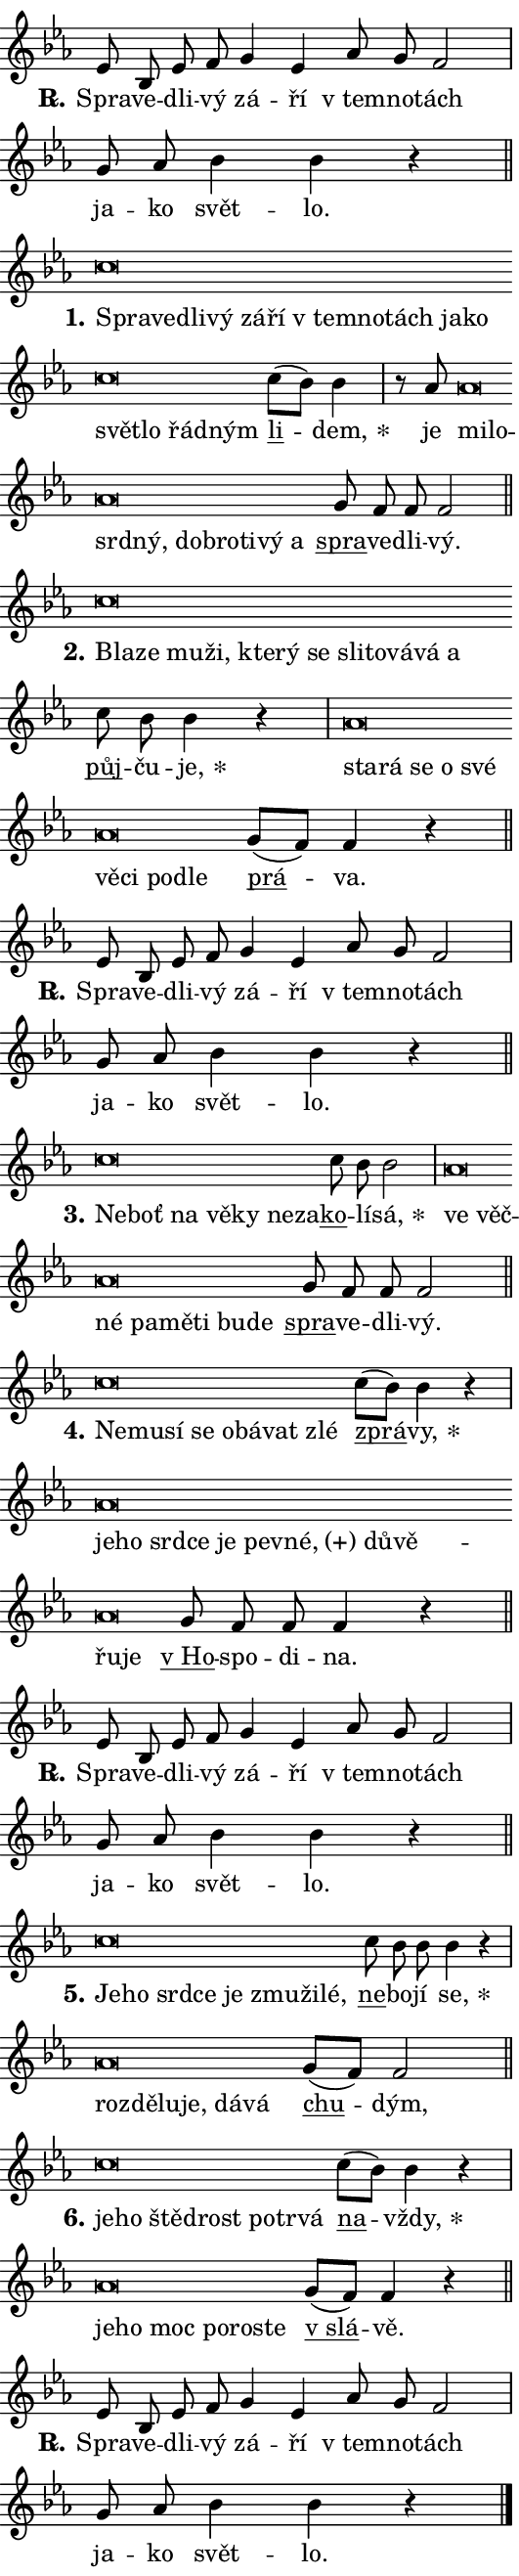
\version "2.24.0"
\header { tagline = "" }
\paper {
  indent = 0\cm
  top-margin = 0\cm
  right-margin = 0.13\cm % to fit lyric hyphens
  bottom-margin = 0\cm
  left-margin = 0\cm
  paper-width = 9\cm
  page-breaking = #ly:one-page-breaking
  system-system-spacing.basic-distance = #11
  score-system-spacing.basic-distance = #11
  ragged-last = ##f
}


%% Author: Thomas Morley
%% https://lists.gnu.org/archive/html/lilypond-user/2020-05/msg00002.html
#(define (line-position grob)
"Returns position of @var[grob} in current system:
   @code{'start}, if at first time-step
   @code{'end}, if at last time-step
   @code{'middle} otherwise
"
  (let* ((col (ly:item-get-column grob))
         (ln (ly:grob-object col 'left-neighbor))
         (rn (ly:grob-object col 'right-neighbor))
         (col-to-check-left (if (ly:grob? ln) ln col))
         (col-to-check-right (if (ly:grob? rn) rn col))
         (break-dir-left
           (and
             (ly:grob-property col-to-check-left 'non-musical #f)
             (ly:item-break-dir col-to-check-left)))
         (break-dir-right
           (and
             (ly:grob-property col-to-check-right 'non-musical #f)
             (ly:item-break-dir col-to-check-right))))
        (cond ((eqv? 1 break-dir-left) 'start)
              ((eqv? -1 break-dir-right) 'end)
              (else 'middle))))

#(define (tranparent-at-line-position vctor)
  (lambda (grob)
  "Relying on @code{line-position} select the relevant enry from @var{vctor}.
Used to determine transparency,"
    (case (line-position grob)
      ((end) (not (vector-ref vctor 0)))
      ((middle) (not (vector-ref vctor 1)))
      ((start) (not (vector-ref vctor 2))))))

noteHeadBreakVisibility =
#(define-music-function (break-visibility)(vector?)
"Makes @code{NoteHead}s transparent relying on @var{break-visibility}"
#{
  \override NoteHead.transparent =
    #(tranparent-at-line-position break-visibility)
#})

#(define delete-ledgers-for-transparent-note-heads
  (lambda (grob)
    "Reads whether a @code{NoteHead} is transparent.
If so this @code{NoteHead} is removed from @code{'note-heads} from
@var{grob}, which is supposed to be @code{LedgerLineSpanner}.
As a result ledgers are not printed for this @code{NoteHead}"
    (let* ((nhds-array (ly:grob-object grob 'note-heads))
           (nhds-list
             (if (ly:grob-array? nhds-array)
                 (ly:grob-array->list nhds-array)
                 '()))
           ;; Relies on the transparent-property being done before
           ;; Staff.LedgerLineSpanner.after-line-breaking is executed.
           ;; This is fragile ...
           (to-keep
             (remove
               (lambda (nhd)
                 (ly:grob-property nhd 'transparent #f))
               nhds-list)))
      ;; TODO find a better method to iterate over grob-arrays, similiar
      ;; to filter/remove etc for lists
      ;; For now rebuilt from scratch
      (set! (ly:grob-object grob 'note-heads)  '())
      (for-each
        (lambda (nhd)
          (ly:pointer-group-interface::add-grob grob 'note-heads nhd))
        to-keep))))

squashNotes = {
  \override NoteHead.X-extent = #'(-0.2 . 0.2)
  \override NoteHead.Y-extent = #'(-0.75 . 0)
  \override NoteHead.stencil =
    #(lambda (grob)
       (let ((pos (ly:grob-property grob 'staff-position)))
         (begin
           (if (< pos -7) (display "ERROR: Lower brevis then expected\n") (display ""))
           (if (<= pos -6) ly:text-interface::print ly:note-head::print))))
}
unSquashNotes = {
  \revert NoteHead.X-extent
  \revert NoteHead.Y-extent
  \revert NoteHead.stencil
}

hideNotes = \noteHeadBreakVisibility #begin-of-line-visible
unHideNotes = \noteHeadBreakVisibility #all-visible

% work-around for resetting accidentals
% https://lilypond.org/doc/v2.23/Documentation/notation/displaying-rhythms#unmetered-music
cadenzaMeasure = {
  \cadenzaOff
  \partial 1024 s1024
  \cadenzaOn
}

#(define-markup-command (accent layout props text) (markup?)
  "Underline accented syllable"
  (interpret-markup layout props
    #{\markup \override #'(offset . 4.3) \underline { #text }#}))

responsum = \markup \concat {
  "R" \hspace #-1.05 \path #0.1 #'((moveto 0 0.07) (lineto 0.9 0.8)) \hspace #0.05 "."
}

spaceSize = #0.6828661417322834 % exact space size for TeX Gyre Schola

\layout {
  \context {
    \Staff
    \remove "Time_signature_engraver"
    \override LedgerLineSpanner.after-line-breaking = #delete-ledgers-for-transparent-note-heads
  }
  \context {
    \Lyrics {
      \override LyricSpace.minimum-distance = \spaceSize
      \override LyricText.font-name = #"TeX Gyre Schola"
      \override LyricText.font-size = 1
      \override StanzaNumber.font-name = #"TeX Gyre Schola Bold"
      \override StanzaNumber.font-size = 1
    }
  }
  \context {
    \Score 
    \override NoteHead.text =
      #(lambda (grob) 
        (let ((pos (ly:grob-property grob 'staff-position)))
          #{\markup {
            \combine
              \halign #-0.55 \raise #(if (= pos -6) 0 0.5) \override #'(thickness . 2) \draw-line #'(3.2 . 0)
              \musicglyph "noteheads.sM1"
          }#}))
  }
}

% magnetic-lyrics.ily
%
%   written by
%     Jean Abou Samra <jean@abou-samra.fr>
%     Werner Lemberg <wl@gnu.org>
%
%   adapted by
%     Jiri Hon <jiri.hon@gmail.com>
%
% Version 2022-Apr-15

% https://www.mail-archive.com/lilypond-user@gnu.org/msg149350.html

#(define (Left_hyphen_pointer_engraver context)
   "Collect syllable-hyphen-syllable occurrences in lyrics and store
them in properties.  This engraver only looks to the left.  For
example, if the lyrics input is @code{foo -- bar}, it does the
following.

@itemize @bullet
@item
Set the @code{text} property of the @code{LyricHyphen} grob between
@q{foo} and @q{bar} to @code{foo}.

@item
Set the @code{left-hyphen} property of the @code{LyricText} grob with
text @q{foo} to the @code{LyricHyphen} grob between @q{foo} and
@q{bar}.
@end itemize

Use this auxiliary engraver in combination with the
@code{lyric-@/text::@/apply-@/magnetic-@/offset!} hook."
   (let ((hyphen #f)
         (text #f))
     (make-engraver
      (acknowledgers
       ((lyric-syllable-interface engraver grob source-engraver)
        (set! text grob)))
      (end-acknowledgers
       ((lyric-hyphen-interface engraver grob source-engraver)
        ;(when (not (grob::has-interface grob 'lyric-space-interface))
          (set! hyphen grob)));)
      ((stop-translation-timestep engraver)
       (when (and text hyphen)
         (ly:grob-set-object! text 'left-hyphen hyphen))
       (set! text #f)
       (set! hyphen #f)))))

#(define (lyric-text::apply-magnetic-offset! grob)
   "If the space between two syllables is less than the value in
property @code{LyricText@/.details@/.squash-threshold}, move the right
syllable to the left so that it gets concatenated with the left
syllable.

Use this function as a hook for
@code{LyricText@/.after-@/line-@/breaking} if the
@code{Left_@/hyphen_@/pointer_@/engraver} is active."
   (let ((hyphen (ly:grob-object grob 'left-hyphen #f)))
     (when hyphen
       (let ((left-text (ly:spanner-bound hyphen LEFT)))
         (when (grob::has-interface left-text 'lyric-syllable-interface)
           (let* ((common (ly:grob-common-refpoint grob left-text X))
                  (this-x-ext (ly:grob-extent grob common X))
                  (left-x-ext
                   (begin
                     ;; Trigger magnetism for left-text.
                     (ly:grob-property left-text 'after-line-breaking)
                     (ly:grob-extent left-text common X)))
                  ;; `delta` is the gap width between two syllables.
                  (delta (- (interval-start this-x-ext)
                            (interval-end left-x-ext)))
                  (details (ly:grob-property grob 'details))
                  (threshold (assoc-get 'squash-threshold details 0.2)))
             (when (< delta threshold)
               (let* (;; We have to manipulate the input text so that
                      ;; ligatures crossing syllable boundaries are not
                      ;; disabled.  For languages based on the Latin
                      ;; script this is essentially a beautification.
                      ;; However, for non-Western scripts it can be a
                      ;; necessity.
                      (lt (ly:grob-property left-text 'text))
                      (rt (ly:grob-property grob 'text))
                      (is-space (grob::has-interface hyphen 'lyric-space-interface))
                      (space (if is-space " " ""))
                      (extra-delta (if is-space spaceSize 0))
                      ;; Append new syllable.
                      (ltrt-space (if (and (string? lt) (string? rt))
                                (string-append lt space rt)
                                (make-concat-markup (list lt space rt))))
                      ;; Right-align `ltrt` to the right side.
                      (ltrt-space-markup (grob-interpret-markup
                               grob
                               (make-translate-markup
                                (cons (interval-length this-x-ext) 0)
                                (make-right-align-markup ltrt-space)))))
                 (begin
                   ;; Don't print `left-text`.
                   (ly:grob-set-property! left-text 'stencil #f)
                   ;; Set text and stencil (which holds all collected
                   ;; syllables so far) and shift it to the left.
                   (ly:grob-set-property! grob 'text ltrt-space)
                   (ly:grob-set-property! grob 'stencil ltrt-space-markup)
                   (ly:grob-translate-axis! grob (- (- delta extra-delta)) X))))))))))


#(define (lyric-hyphen::displace-bounds-first grob)
   ;; Make very sure this callback isn't triggered too early.
   (let ((left (ly:spanner-bound grob LEFT))
         (right (ly:spanner-bound grob RIGHT)))
     (ly:grob-property left 'after-line-breaking)
     (ly:grob-property right 'after-line-breaking)
     (ly:lyric-hyphen::print grob)))

squashThreshold = #0.4

\layout {
  \context {
    \Lyrics
    \consists #Left_hyphen_pointer_engraver
    \override LyricText.after-line-breaking =
      #lyric-text::apply-magnetic-offset!
    \override LyricHyphen.stencil = #lyric-hyphen::displace-bounds-first
    \override LyricText.details.squash-threshold = \squashThreshold
    \override LyricHyphen.minimum-distance = 0
    \override LyricHyphen.minimum-length = \squashThreshold
  }
}

squashText = \override LyricText.details.squash-threshold = 9999
unSquashText = \override LyricText.details.squash-threshold = \squashThreshold

leftText = \override LyricText.self-alignment-X = #LEFT
unLeftText = \revert LyricText.self-alignment-X

starOffset = #(lambda (grob) 
                (let ((x_offset (ly:self-alignment-interface::aligned-on-x-parent grob)))
                  (if (= x_offset 0) 0 (+ x_offset 1.2))))

star = #(define-music-function (syllable)(string?)
"Append star separator at the end of a syllable"
#{
  \once \override LyricText.X-offset = #starOffset
  \lyricmode { \markup {
    #syllable
    \override #'((font-name . "TeX Gyre Schola Bold")) \hspace #0.2 \lower #0.65 \larger "*"
  } }
#})

starAccent = #(define-music-function (syllable)(string?)
"Append star separator at the end of a syllable and make accent"
#{
  \once \override LyricText.X-offset = #starOffset
  \lyricmode { \markup {
    \accent #syllable
    \override #'((font-name . "TeX Gyre Schola Bold")) \hspace #0.2 \lower #0.65 \larger "*"
  } }
#})

breath = #(define-music-function (syllable)(string?)
"Append breathing indicator at the end of a syllable"
#{
  \lyricmode { \markup { #syllable "+" } }
#})

optionalBreath = #(define-music-function (syllable)(string?)
"Append optional breathing indicator at the end of a syllable"
#{
  \lyricmode { \markup { #syllable "(+)" } }
#})


\score {
    <<
        \new Voice = "melody" { \cadenzaOn \key es \major \relative { es'8 bes es f g4 es as8 g f2 \cadenzaMeasure \bar "|" g8 as bes4 bes r4 \cadenzaMeasure \bar "||" \break } }
        \new Lyrics \lyricsto "melody" { \lyricmode { \set stanza = \responsum
Spra -- ve -- dli -- vý zá -- ří "v tem" -- no -- tách ja -- ko svět -- lo. } }
    >>
    \layout {}
}

\score {
    <<
        \new Voice = "melody" { \cadenzaOn \key es \major \relative { \squashNotes c''\breve*1/16 \hideNotes \breve*1/16 \bar "" \breve*1/16 \bar "" \breve*1/16 \bar "" \breve*1/16 \bar "" \breve*1/16 \bar "" \breve*1/16 \bar "" \breve*1/16 \bar "" \breve*1/16 \bar "" \breve*1/16 \bar "" \breve*1/16 \bar "" \breve*1/16 \bar "" \breve*1/16 \bar "" \breve*1/16 \breve*1/16 \bar "" \unHideNotes \unSquashNotes \bar "" c8[( bes)] bes4 \cadenzaMeasure \bar "|" r8 as8 \squashNotes as\breve*1/16 \hideNotes \breve*1/16 \bar "" \breve*1/16 \bar "" \breve*1/16 \bar "" \breve*1/16 \bar "" \breve*1/16 \bar "" \breve*1/16 \bar "" \breve*1/16 \breve*1/16 \bar "" \unHideNotes \unSquashNotes \bar "" g8 f f f2 \cadenzaMeasure \bar "||" \break } }
        \new Lyrics \lyricsto "melody" { \lyricmode { \set stanza = "1."
\leftText Spra -- \squashText ve -- dli -- vý zá -- ří "v tem" -- no -- tách ja -- ko svět -- lo řád -- ným \unLeftText \unSquashText \markup \accent li -- \star dem, je \leftText mi -- \squashText lo -- srd -- ný, dob -- ro -- ti -- vý a \unLeftText \unSquashText \markup \accent spra -- ve -- dli -- vý. } }
    >>
    \layout {}
}

\score {
    <<
        \new Voice = "melody" { \cadenzaOn \key es \major \relative { \squashNotes c''\breve*1/16 \hideNotes \breve*1/16 \bar "" \breve*1/16 \bar "" \breve*1/16 \bar "" \breve*1/16 \bar "" \breve*1/16 \bar "" \breve*1/16 \bar "" \breve*1/16 \bar "" \breve*1/16 \bar "" \breve*1/16 \bar "" \breve*1/16 \breve*1/16 \bar "" \unHideNotes \unSquashNotes \bar "" c8 bes bes4 r \cadenzaMeasure \bar "|" \squashNotes as\breve*1/16 \hideNotes \breve*1/16 \bar "" \breve*1/16 \bar "" \breve*1/16 \bar "" \breve*1/16 \bar "" \breve*1/16 \bar "" \breve*1/16 \bar "" \breve*1/16 \breve*1/16 \bar "" \unHideNotes \unSquashNotes \bar "" g8[( f)] f4 r \cadenzaMeasure \bar "||" \break } }
        \new Lyrics \lyricsto "melody" { \lyricmode { \set stanza = "2."
\leftText Bla -- \squashText ze mu -- ži, kte -- rý se sli -- to -- vá -- vá a \unLeftText \unSquashText \markup \accent půj -- ču -- \star je, \leftText sta -- \squashText rá se o své vě -- ci po -- dle \unLeftText \unSquashText \markup \accent prá -- va. } }
    >>
    \layout {}
}

\score {
    <<
        \new Voice = "melody" { \cadenzaOn \key es \major \relative { es'8 bes es f g4 es as8 g f2 \cadenzaMeasure \bar "|" g8 as bes4 bes r4 \cadenzaMeasure \bar "||" \break } }
        \new Lyrics \lyricsto "melody" { \lyricmode { \set stanza = \responsum
Spra -- ve -- dli -- vý zá -- ří "v tem" -- no -- tách ja -- ko svět -- lo. } }
    >>
    \layout {}
}

\score {
    <<
        \new Voice = "melody" { \cadenzaOn \key es \major \relative { \squashNotes c''\breve*1/16 \hideNotes \breve*1/16 \bar "" \breve*1/16 \bar "" \breve*1/16 \bar "" \breve*1/16 \bar "" \breve*1/16 \breve*1/16 \bar "" \unHideNotes \unSquashNotes \bar "" c8 bes bes2 \cadenzaMeasure \bar "|" \squashNotes as\breve*1/16 \hideNotes \breve*1/16 \bar "" \breve*1/16 \bar "" \breve*1/16 \bar "" \breve*1/16 \bar "" \breve*1/16 \bar "" \breve*1/16 \breve*1/16 \bar "" \unHideNotes \unSquashNotes \bar "" g8 f f f2 \cadenzaMeasure \bar "||" \break } }
        \new Lyrics \lyricsto "melody" { \lyricmode { \set stanza = "3."
\leftText Ne -- \squashText boť na vě -- ky ne -- za -- \unLeftText \unSquashText \markup \accent ko -- lí -- \star sá, \leftText ve \squashText věč -- né pa -- mě -- ti bu -- de \unLeftText \unSquashText \markup \accent spra -- ve -- dli -- vý. } }
    >>
    \layout {}
}

\score {
    <<
        \new Voice = "melody" { \cadenzaOn \key es \major \relative { \squashNotes c''\breve*1/16 \hideNotes \breve*1/16 \bar "" \breve*1/16 \bar "" \breve*1/16 \bar "" \breve*1/16 \bar "" \breve*1/16 \bar "" \breve*1/16 \breve*1/16 \bar "" \unHideNotes \unSquashNotes \bar "" c8[( bes)] bes4 r \cadenzaMeasure \bar "|" \squashNotes as\breve*1/16 \hideNotes \breve*1/16 \bar "" \breve*1/16 \bar "" \breve*1/16 \bar "" \breve*1/16 \bar "" \breve*1/16 \bar "" \breve*1/16 \bar "" \breve*1/16 \bar "" \breve*1/16 \bar "" \breve*1/16 \breve*1/16 \bar "" \unHideNotes \unSquashNotes \bar "" g8 f f f4 r \cadenzaMeasure \bar "||" \break } }
        \new Lyrics \lyricsto "melody" { \lyricmode { \set stanza = "4."
\leftText Ne -- \squashText mu -- sí se o -- bá -- vat zlé \unLeftText \unSquashText \markup \accent zprá -- \star vy, \leftText je -- \squashText ho srd -- ce je pev -- \optionalBreath né, dů -- vě -- řu -- je \unLeftText \unSquashText \markup \accent "v Ho" -- spo -- di -- na. } }
    >>
    \layout {}
}

\score {
    <<
        \new Voice = "melody" { \cadenzaOn \key es \major \relative { es'8 bes es f g4 es as8 g f2 \cadenzaMeasure \bar "|" g8 as bes4 bes r4 \cadenzaMeasure \bar "||" \break } }
        \new Lyrics \lyricsto "melody" { \lyricmode { \set stanza = \responsum
Spra -- ve -- dli -- vý zá -- ří "v tem" -- no -- tách ja -- ko svět -- lo. } }
    >>
    \layout {}
}

\score {
    <<
        \new Voice = "melody" { \cadenzaOn \key es \major \relative { \squashNotes c''\breve*1/16 \hideNotes \breve*1/16 \bar "" \breve*1/16 \bar "" \breve*1/16 \bar "" \breve*1/16 \bar "" \breve*1/16 \bar "" \breve*1/16 \breve*1/16 \bar "" \unHideNotes \unSquashNotes \bar "" c8 bes bes bes4 r \cadenzaMeasure \bar "|" \squashNotes as\breve*1/16 \hideNotes \breve*1/16 \bar "" \breve*1/16 \bar "" \breve*1/16 \bar "" \breve*1/16 \breve*1/16 \bar "" \unHideNotes \unSquashNotes \bar "" g8[( f)] f2 \cadenzaMeasure \bar "||" \break } }
        \new Lyrics \lyricsto "melody" { \lyricmode { \set stanza = "5."
\leftText Je -- \squashText ho srd -- ce je zmu -- ži -- lé, \unLeftText \unSquashText \markup \accent ne -- bo -- jí \star se, \leftText roz -- \squashText dě -- lu -- je, dá -- vá \unLeftText \unSquashText \markup \accent chu -- dým, } }
    >>
    \layout {}
}

\score {
    <<
        \new Voice = "melody" { \cadenzaOn \key es \major \relative { \squashNotes c''\breve*1/16 \hideNotes \breve*1/16 \bar "" \breve*1/16 \bar "" \breve*1/16 \bar "" \breve*1/16 \bar "" \breve*1/16 \breve*1/16 \bar "" \unHideNotes \unSquashNotes \bar "" c8[( bes)] bes4 r \cadenzaMeasure \bar "|" \squashNotes as\breve*1/16 \hideNotes \breve*1/16 \bar "" \breve*1/16 \bar "" \breve*1/16 \bar "" \breve*1/16 \breve*1/16 \bar "" \unHideNotes \unSquashNotes \bar "" g8[( f)] f4 r \cadenzaMeasure \bar "||" \break } }
        \new Lyrics \lyricsto "melody" { \lyricmode { \set stanza = "6."
\leftText je -- \squashText ho ště -- drost po -- tr -- vá \unLeftText \unSquashText \markup \accent na -- \star vždy, \leftText je -- \squashText ho moc po -- ro -- ste \unLeftText \unSquashText \markup \accent "v slá" -- vě. } }
    >>
    \layout {}
}

\score {
    <<
        \new Voice = "melody" { \cadenzaOn \key es \major \relative { es'8 bes es f g4 es as8 g f2 \cadenzaMeasure \bar "|" g8 as bes4 bes r4 \cadenzaMeasure \bar "||" \break } \bar "|." }
        \new Lyrics \lyricsto "melody" { \lyricmode { \set stanza = \responsum
Spra -- ve -- dli -- vý zá -- ří "v tem" -- no -- tách ja -- ko svět -- lo. } }
    >>
    \layout {}
}
